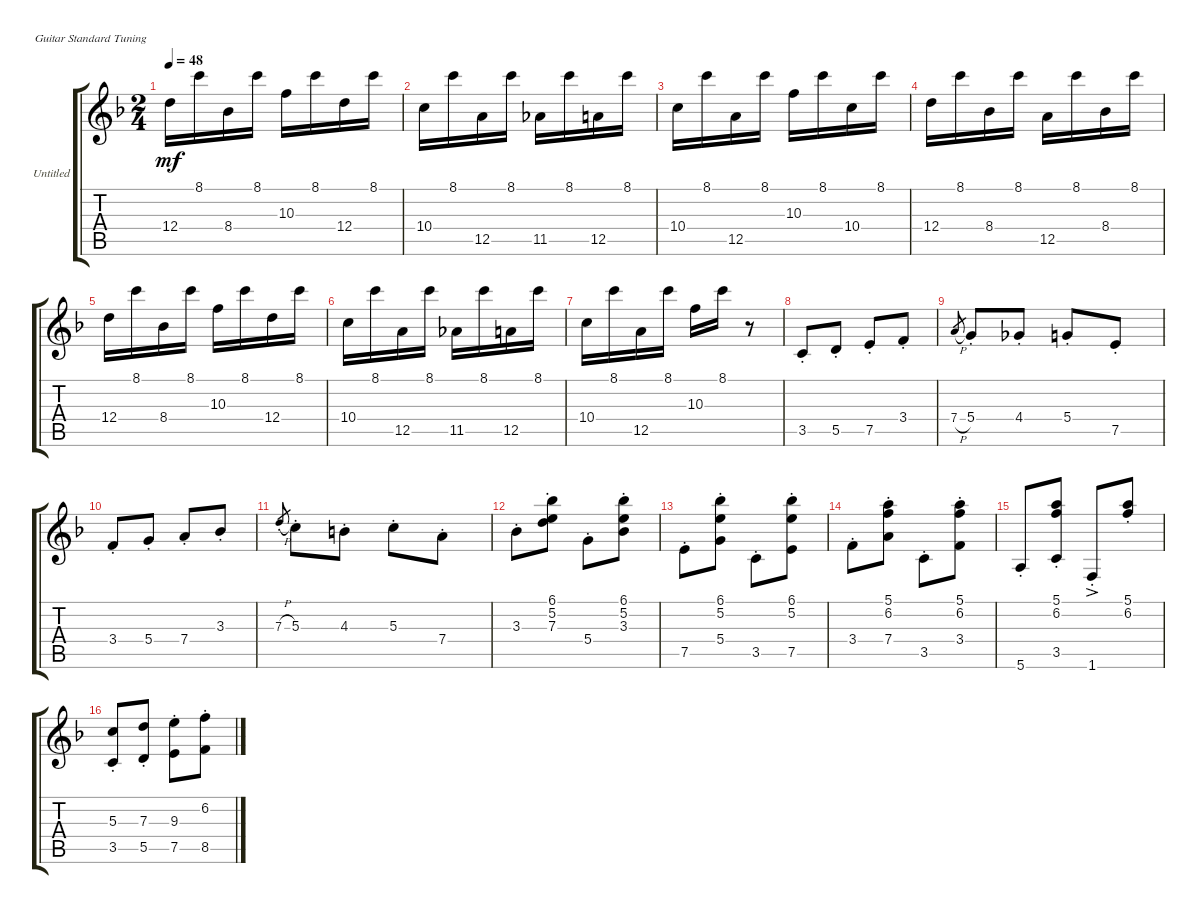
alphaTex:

\bracketExtendMode groupsimilarinstruments
\firstSystemTrackNameOrientation horizontal
\otherSystemsTrackNameOrientation horizontal
\track ("Untitled" "Untitled") {instrument acousticguitarnylon}
\staff {score tabs}
\tuning (E4 B3 G3 D3 A2 E2)
\ts (2 4)
\tempo 48
\clef g2
\ks dminor
12.4.16{dy mf} 8.1.16 8.4.16 8.1.16 10.3.16 8.1.16 12.4.16 8.1.16 |
10.4.16 8.1.16 12.5.16 8.1.16 11.5.16 8.1.16 12.5.16 8.1.16 |
10.4.16 8.1.16 12.5.16 8.1.16 10.3.16 8.1.16 10.4.16 8.1.16 |
12.4.16 8.1.16 8.4.16 8.1.16 12.5.16 8.1.16 8.4.16 8.1.16 |
12.4.16 8.1.16 8.4.16 8.1.16 10.3.16 8.1.16 12.4.16 8.1.16 |
10.4.16 8.1.16 12.5.16 8.1.16 11.5.16 8.1.16 12.5.16 8.1.16 |
10.4.16 8.1.16 12.5.16 8.1.16 10.3.16 8.1.16 r.8 |
3.5{st}.8 5.5{st}.8 7.5{st}.8 3.4{st}.8 |
7.4{h}.8{gr} 5.4{st}.8 4.4{st}.8 5.4{st}.8 7.5{st}.8 |
3.4{st}.8 5.4{st}.8 7.4{st}.8 3.3{st}.8 |
7.3{h st}.8{gr} 5.3{st}.8 4.3{st}.8 5.3{st}.8 7.4{st}.8 |
3.3{st}.8 (6.1{st} 5.2{st} 7.3{st}).8 5.4{st}.8 (6.1{st} 5.2{st} 3.3{st}).8 |
7.5{st}.8 (6.1{st} 5.2{st} 5.4{st}).8 3.5{st}.8 (6.1{st} 5.2{st} 7.5{st}).8 |
3.4{st}.8 (5.1{st} 6.2{st} 7.4{st}).8 3.5{st}.8 (5.1{st} 6.2{st} 3.4{st}).8 |
5.6{st}.8 (5.1{st} 6.2{st} 3.5{st}).8 1.6{ac st}.8 (5.1{st} 6.2{st}).8 |
(5.3{st} 3.5{st}).8 (7.3{st} 5.5{st}).8 (9.3{st} 7.5{st}).8 (6.2{st} 8.5{st}).8
